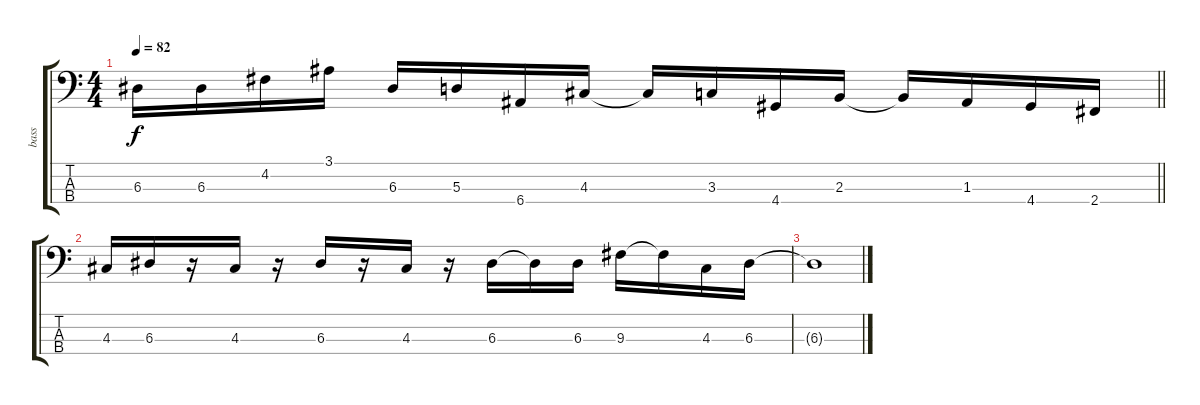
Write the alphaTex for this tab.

\track ("bass" "bass") {instrument electricbassfinger}
\staff {score tabs}
\tuning (G2 D2 A1 E1) {hide}
\ts (4 4)
\tempo 82
\clef f4
\barLineRight lightlight
\ks c
6.3.16{dy f} 6.3.16 4.2.16 3.1.16 6.3.16 5.3.16 6.4.16 4.3.16 4.3{t}.16 3.3.16 4.4.16 2.3.16 2.3{t}.16 1.3.16 4.4.16 2.4.16 |
4.3.16 6.3.16 r.16 4.3.16 r.16 6.3.16 r.16 4.3.16 r.16 6.3.16 6.3{t}.16 6.3.16 9.3.16 9.3{t}.16 4.3.16 6.3.16 |
6.3{t}.1
